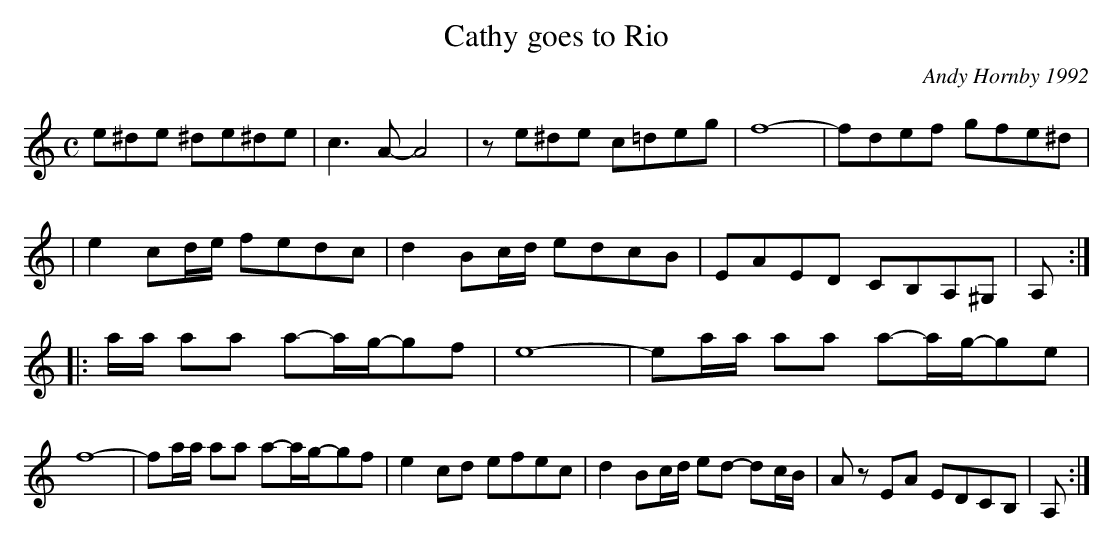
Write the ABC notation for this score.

X:1
T:Cathy goes to Rio
C:Andy Hornby 1992
L:1/8
M:C
K:C
e^de ^de^de|c3A- A4|ze^de c=deg|f8-|fdef gfe^d|
|e2cd/2e/2 fedc|d2Bc/2d/2 edcB|EAED CB,A,^G,|A,:|
|:a/2a/2 aa a-a/2g/2-gf|e8-|ea/2a/2 aa a-a/2g/2-ge|
f8-|fa/2a/2 aa a-a/2g/2-gf|e2cd efec|d2Bc/2d/2 ed- dc/2B/2|A zEA EDCB,|A,:|
